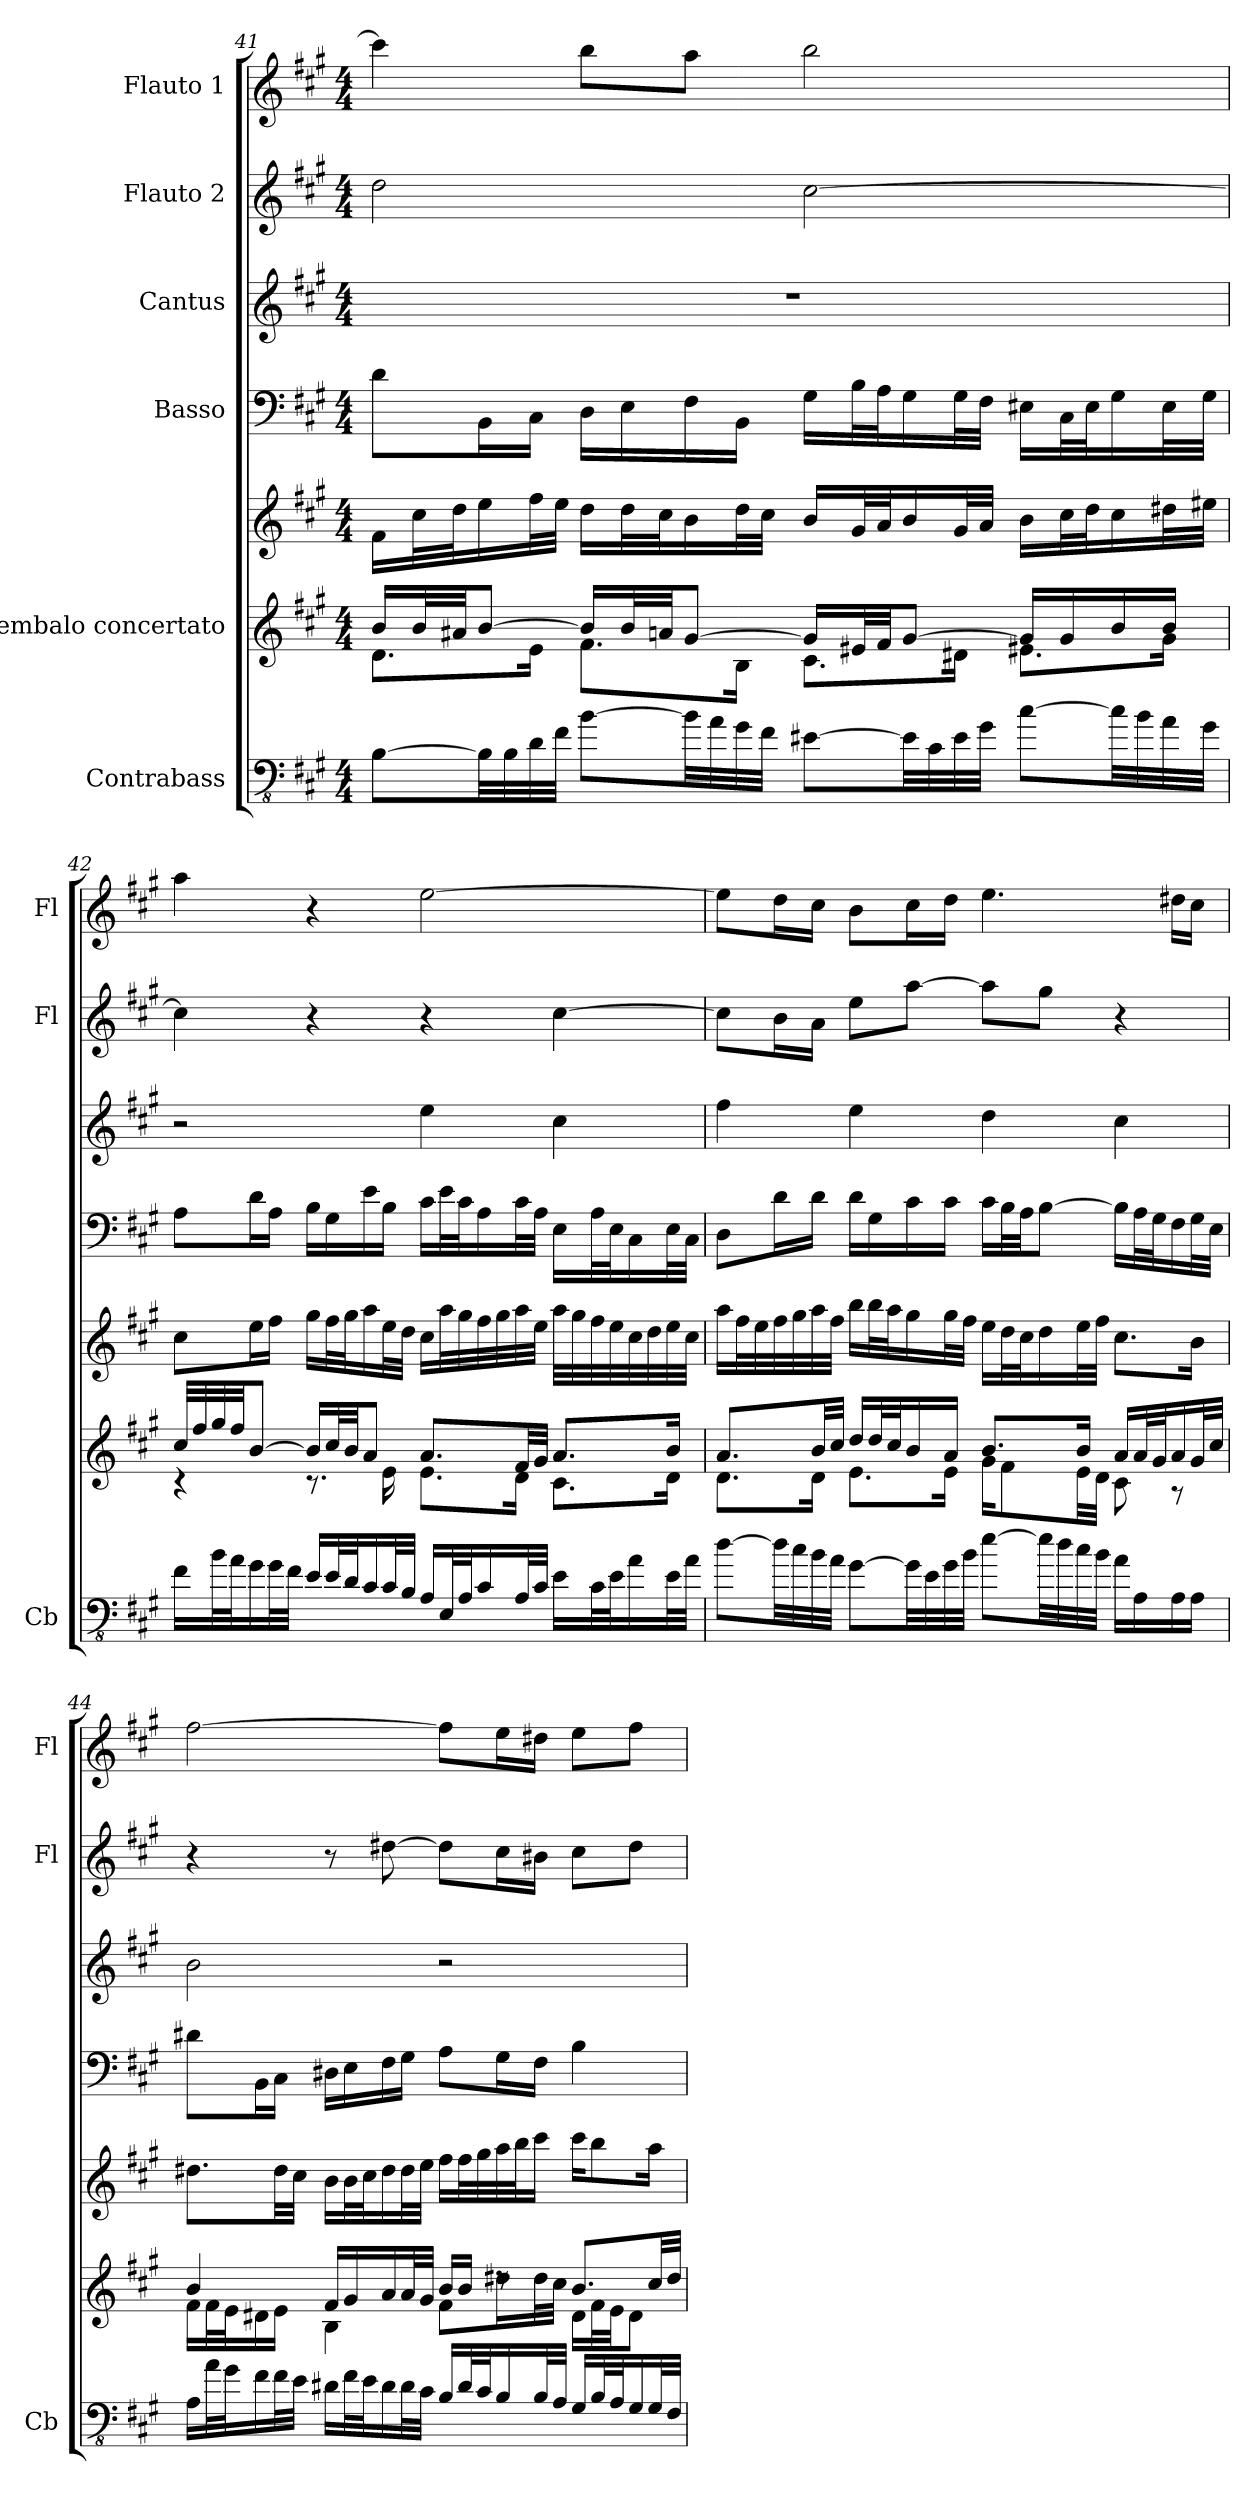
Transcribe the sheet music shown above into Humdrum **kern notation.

**kern	**kern	**kern	**kern	**kern	**kern	**kern
*part6	*part5	*part5	*part4	*part3	*part2	*part1
*staff7	*staff6	*staff5	*staff4	*staff3	*staff2	*staff1
*I"Contrabass	*I"Cembalo concertato	*	*I"Basso	*I"Cantus	*I"Flauto 2	*I"Flauto 1
*I'Cb	*	*	*	*	*I'Fl	*I'Fl
!!LO:PB:g=z
*clefFv4	*clefG2	*clefG2	*clefF4	*clefG2	*clefG2	*clefG2
*ITrd7c12	*	*	*	*	*	*
*k[f#c#g#]	*k[f#c#g#]	*k[f#c#g#]	*k[f#c#g#]	*k[f#c#g#]	*k[f#c#g#]	*k[f#c#g#]
*M4/4	*M4/4	*M4/4	*M4/4	*M4/4	*M4/4	*M4/4
=41	=41	=41	=41	=41	=41	=41
*	*^	*	*	*	*	*
[8BBB\L	16b/LL	8.d\L	16f#\LL	8d\L	1r	2dd\	4ccc#\]
.	32b/L	.	32cc#\L	.	.	.	.
.	32a#X/JJ	.	32dd\J	.	.	.	.
32BBB\LL]	[8b/J	.	16ee\	16BB\L	.	.	.
32BBB\	.	.	.	.	.	.	.
32DD\	.	16e\Jk	32ff#\L	16C#\JJ	.	.	.
32FF#\JJJ	.	.	32ee\JJJ	.	.	.	.
[8BB\L	16b/LL]	8.f#\L	16dd\LL	16D\LL	.	.	8bb\L
.	32b/L	.	32dd\L	16E\	.	.	.
.	32an/JJ	.	32cc#\J	.	.	.	.
32BB\LL]	[8g#/J	.	16b\	16F#\	.	.	8aa\J
32AA\	.	.	.	.	.	.	.
32GG#\	.	16B\Jk	32dd\L	16BB\JJ	.	.	.
32FF#\JJJ	.	.	32cc#\JJJ	.	.	.	.
[8EE#X\L	16g#/LL]	8.c#\L	16b/LL	16G#\LL	.	[2cc#\	2bb\
.	32e#X/L	.	32g#/L	32B\L	.	.	.
.	32f#/JJ	.	32a/J	32A\J	.	.	.
32EE#\LL]	[8g#/J	.	16b/	16G#\	.	.	.
32CC#\	.	.	.	.	.	.	.
32EE#\	.	16d#X\Jk	32g#/L	32G#\L	.	.	.
32GG#\JJJ	.	.	32a/JJJ	32F#\JJJ	.	.	.
[8C#\L	16g#/LL]	8.e#X\L	16b\LL	16E#X\LL	.	.	.
.	16g#/	.	32cc#\L	32C#\L	.	.	.
.	.	.	32dd\J	32E#\J	.	.	.
32C#\LL]	16b/	.	16cc#\	16G#\	.	.	.
32BB\	.	.	.	.	.	.	.
32AA\	16b/JJ	16g#\Jk	32dd#X\L	32E#\L	.	.	.
32GG#\JJJ	.	.	32ee#X\JJJ	32G#\JJJ	.	.	.
!!LO:LB:g=z
=42	=42	=42	=42	=42	=42	=42	=42
16FF#\LL	32cc#/LLL	4r	8cc#\L	8A\L	2r	4cc#\]	4aa\
.	32ff#/	.	.	.	.	.	.
32BB\L	32gg#/	.	.	.	.	.	.
32AA\J	32ff#/JJ	.	.	.	.	.	.
16GG#\	[8b/J	.	16ee\L	16d\L	.	.	.
32GG#\L	.	.	16ff#\JJ	16A\JJ	.	.	.
32FF#\JJJ	.	.	.	.	.	.	.
16EE/LL	16b/LL]	8.r	16gg#\LL	16B\LL	.	4r	4r
32EE/L	32cc#/L	.	32ff#\L	16G#\	.	.	.
32DD/J	32b/JJ	.	32gg#\J	.	.	.	.
16CC#/	8a/J	.	16aa\	16e\	.	.	.
32CC#/L	.	16e\	32ee\L	16B\JJ	.	.	.
32BBB/JJJ	.	.	32dd\JJJ	.	.	.	.
16AAA/LL	8.a/L	8.e\L	16cc#\LL	16c#\LL	4ee\	4r	[2ee\
32EEE/L	.	.	32aa\L	32e\L	.	.	.
32AAA/J	.	.	32gg#\	32c#\J	.	.	.
16CC#/	.	.	32ff#\	16A\	.	.	.
.	.	.	32gg#\	.	.	.	.
32AAA/L	32f#/LL	16d\Jk	32aa\	32c#\L	.	.	.
32CC#/JJJ	32g#/JJJ	.	32ee\JJJ	32A\JJJ	.	.	.
16EE\LL	8.a/L	8.c#\L	32aa\LLL	16E\LL	4cc#\	[4cc#\	.
.	.	.	32gg#\	.	.	.	.
32CC#\L	.	.	32ff#\	32A\L	.	.	.
32EE\J	.	.	32ee\	32E\J	.	.	.
16AA\	.	.	32cc#\	16C#\	.	.	.
.	.	.	32dd\	.	.	.	.
32EE\L	16b/Jk	16d\Jk	32ee\	32E\L	.	.	.
32AA\JJJ	.	.	32cc#\JJJ	32C#\JJJ	.	.	.
!!LO:PB:g=z
=43	=43	=43	=43	=43	=43	=43	=43
[8D\L	8.a/L	8.d\L	16aa\LL	8D\L	4ff#\	8cc#\L]	8ee\L]
.	.	.	32ff#\L	.	.	.	.
.	.	.	32ee\	.	.	.	.
32D\LL]	.	.	32ff#\	16d\L	.	16b\L	16dd\L
32C#\	.	.	32gg#\	.	.	.	.
32BB\	32b/LL	16d\Jk	32aa\	16d\JJ	.	16a\JJ	16cc#\JJ
32AA\JJJ	32cc#/JJJ	.	32ff#\JJJ	.	.	.	.
[8GG#\L	16dd/LL	8.e\L	16bb\LL	16d\LL	4ee\	8ee\L	8b\L
.	32dd/L	.	32bb\L	16G#\	.	.	.
.	32cc#/J	.	32aa\J	.	.	.	.
32GG#\LL]	16b/	.	16gg#\	16c#\	.	[8aa\J	16cc#\L
32EE\	.	.	.	.	.	.	.
32GG#\	16a/JJ	16e\Jk	32gg#\L	16c#\JJ	.	.	16dd\JJ
32BB\JJJ	.	.	32ff#\JJJ	.	.	.	.
[8E\L	8.b/L	16g#\KL	16ee\LL	16c#\LL	4dd\	8aa\L]	4.ee\
.	.	8f#\	32dd\L	32B\L	.	.	.
.	.	.	32cc#\J	32A\JJ	.	.	.
32E\LL]	.	.	16dd\	[8B\J	.	8gg#\J	.
32D\	.	.	.	.	.	.	.
32C#\	16b/Jk	32e\LL	32ee\L	.	.	.	.
32BB\JJJ	.	32d\JJJ	32ff#\JJJ	.	.	.	.
16AA\LL	16a/LL	8c#\	8.cc#\L	16B\LL]	4cc#\	4r	.
16AAA\	32a/L	.	.	32A\L	.	.	.
.	32g#/J	.	.	32G#\J	.	.	.
16AAA\	16a/	8r	.	16F#\	.	.	16dd#X\LL
16AAA\JJ	32g#/L	.	16b\Jk	32G#\L	.	.	16cc#\JJ
.	32cc#/JJJ	.	.	32E\JJJ	.	.	.
!!LO:LB:g=z
=44	=44	=44	=44	=44	=44	=44	=44
16AAA\LL	4b/	16f#\LL	8.dd#X\L	8d#X\L	2b\	4r	[2ff#\
32AA\L	.	32f#\L	.	.	.	.	.
32GG#\J	.	32e\J	.	.	.	.	.
16FF#\	.	16d#X\	.	16BB\L	.	.	.
32FF#\L	.	16e\JJ	32dd#\LL	16C#\JJ	.	.	.
32EE\JJJ	.	.	32cc#\JJJ	.	.	.	.
16DD#X\LL	16f#/LL	4B\	16b\LL	16D#X\LL	.	8r	.
32FF#\L	16g#/	.	32b\L	16E\	.	.	.
32EE\J	.	.	32cc#\J	.	.	.	.
16DD#\	16a/	.	16dd#\	16F#\	.	[8dd#X\	.
32DD#\L	32a/L	.	32dd#\L	16G#\JJ	.	.	.
32CC#\JJJ	32g#/JJJ	.	32ee\JJJ	.	.	.	.
16BBB/LL	16b/LL	8f#\L	16ff#\LL	8A\L	2r	8dd#\L]	8ff#\L]
32DD#/L	16b/JJ	.	32ff#\L	.	.	.	.
32CC#/J	.	.	32gg#\	.	.	.	.
16BBB/	8rdd	16dd#X\L	32aa\	16G#\L	.	16cc#\L	16ee\L
.	.	.	32bb\J	.	.	.	.
32BBB/L	.	32dd#\L	16ccc#\JJ	16F#\JJ	.	16b#X\JJ	16dd#X\JJ
32AAA/JJJ	.	32cc#\JJJ	.	.	.	.	.
16GGG#/LL	8.b/L	16d#\LL	16ccc#\KL	4B\	.	8cc#\L	8ee\L
32BBB/L	.	32f#\L	8bb\	.	.	.	.
32AAA/J	.	32e\JJ	.	.	.	.	.
16GGG#/	.	8d#\J	.	.	.	8dd#\J	8ff#\J
32GGG#/L	32cc#/LL	.	16aa\Jk	.	.	.	.
32FFF#/JJJ	32dd#/JJJ	.	.	.	.	.	.
*	*v	*v	*	*	*	*	*
=	=	=	=	=	=	=
*-	*-	*-	*-	*-	*-	*-
